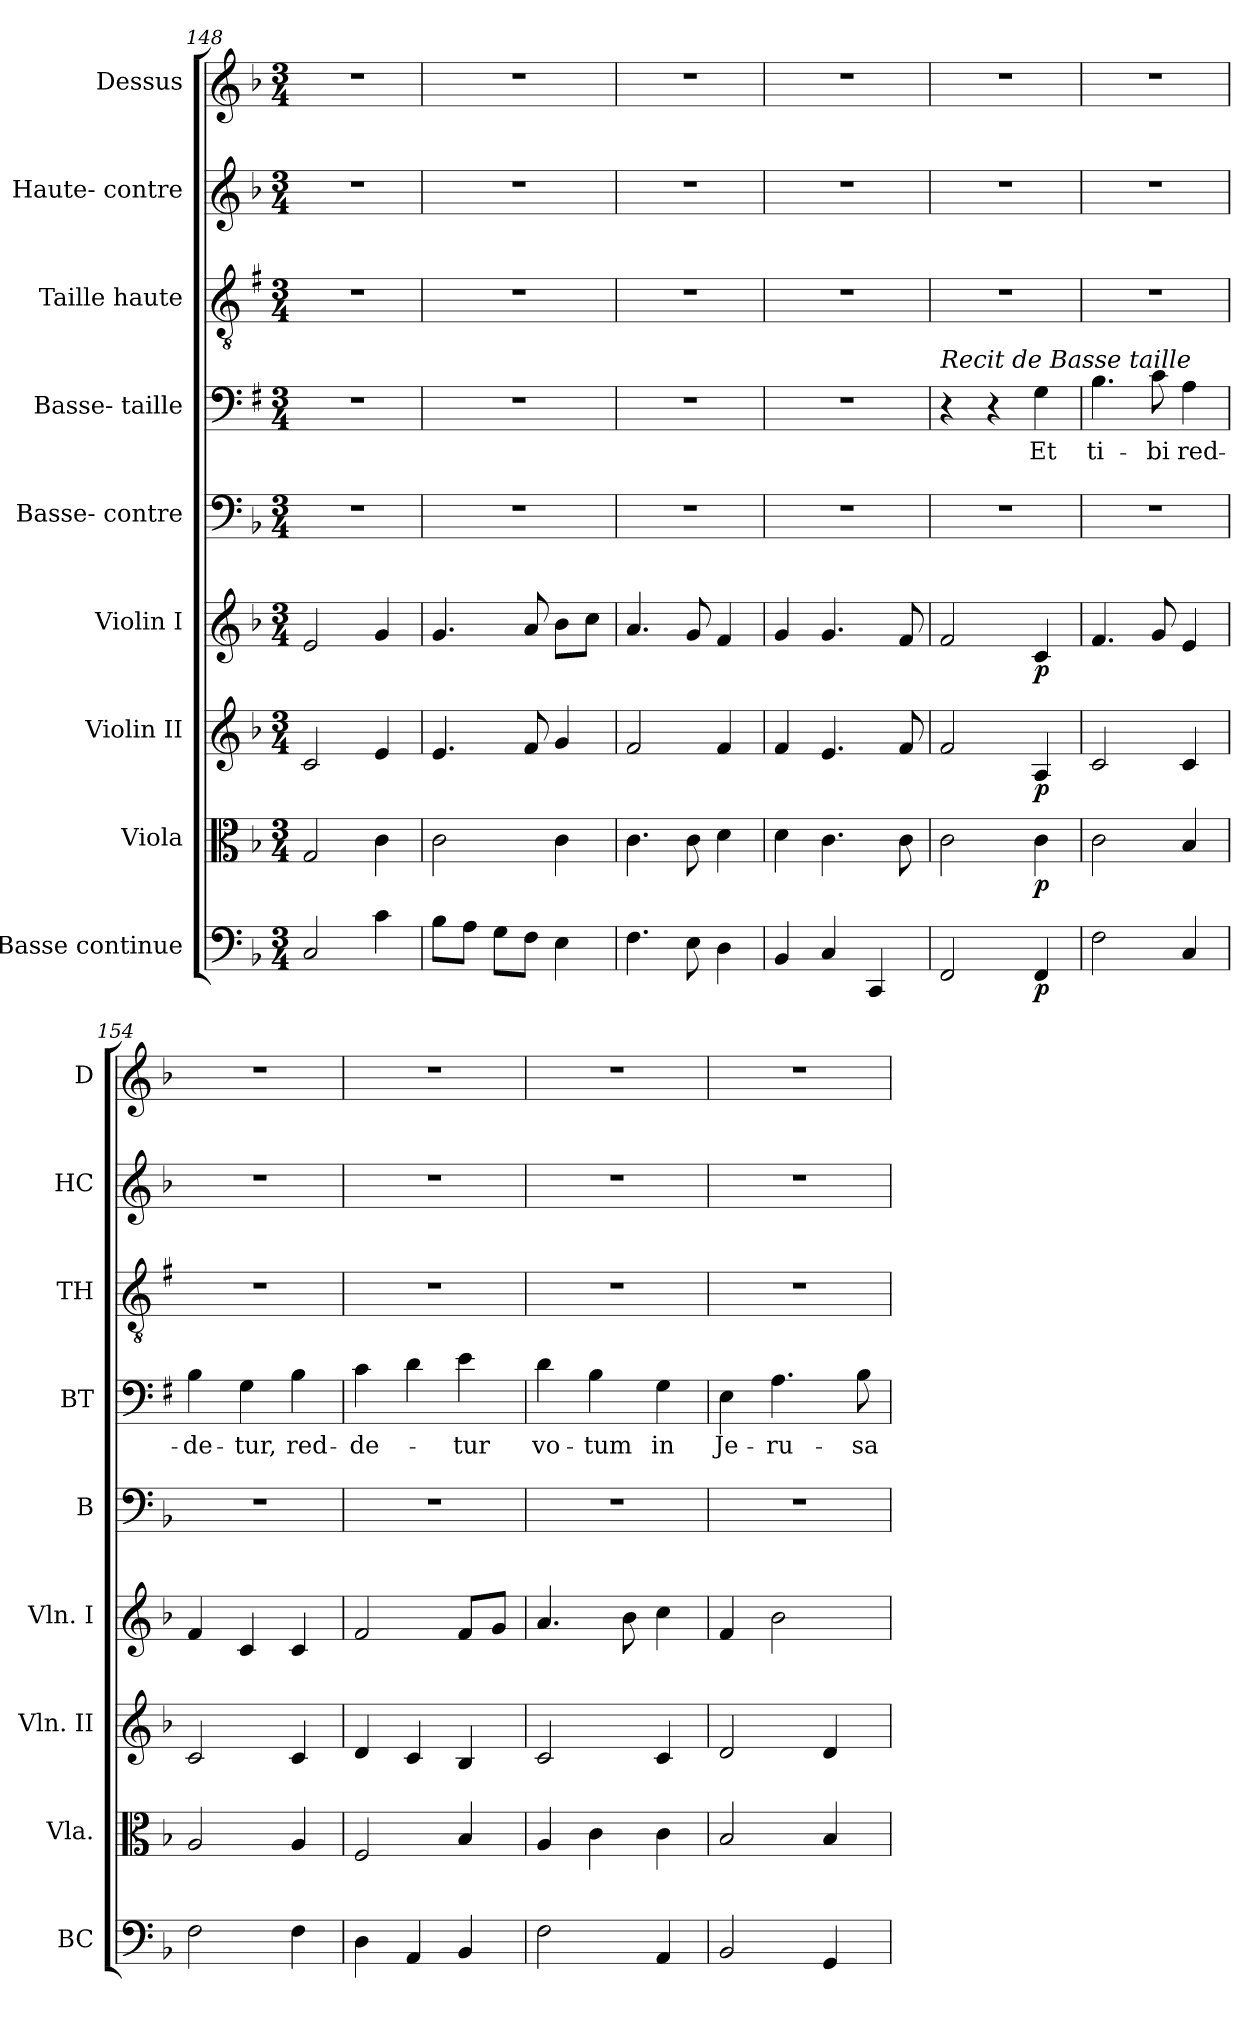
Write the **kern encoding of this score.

**kern	**dynam	**kern	**dynam	**kern	**dynam	**kern	**dynam	**kern	**kern	**text	**kern	**kern	**kern
*part9	*part9	*part8	*part8	*part7	*part7	*part6	*part6	*part5	*part4	*part4	*part3	*part2	*part1
*staff9	*staff9	*staff8	*staff8	*staff7	*staff7	*staff6	*staff6	*staff5	*staff4	*staff4	*staff3	*staff2	*staff1
*I"Basse  continue	*	*I"Viola	*	*I"Violin II	*	*I"Violin I	*	*I"Basse- contre	*I"Basse- taille	*	*I"Taille haute	*I"Haute- contre	*I"Dessus
*I'BC	*	*I'Vla.	*	*I'Vln. II	*	*I'Vln. I	*	*I'B	*I'BT	*	*I'TH	*I'HC	*I'D
*clefF4	*	*clefC3	*	*clefG2	*	*clefG2	*	*clefF4	*clefF4	*	*clefGv2	*clefG2	*clefG2
*	*	*	*	*	*	*	*	*	*ITrd1c2	*	*ITrd1c2	*	*
*k[b-]	*	*k[b-]	*	*k[b-]	*	*k[b-]	*	*k[b-]	*k[b-]	*	*k[b-]	*k[b-]	*k[b-]
*F:	*	*F:	*	*F:	*	*F:	*	*F:	*F:	*	*F:	*F:	*F:
*M3/4	*	*M3/4	*	*M3/4	*	*M3/4	*	*M3/4	*M3/4	*	*M3/4	*M3/4	*M3/4
=148	=148	=148	=148	=148	=148	=148	=148	=148	=148	=148	=148	=148	=148
2C/	.	2G/	.	2c/	.	2e>/	.	2.r	2.r	.	2.r	2.r	2.r
4c\	.	4c\	.	4e/	.	4g/	.	.	.	.	.	.	.
=149	=149	=149	=149	=149	=149	=149	=149	=149	=149	=149	=149	=149	=149
8B-\L	.	2c\	.	4.e/	.	4.g/	.	2.r	2.r	.	2.r	2.r	2.r
8A\J	.	.	.	.	.	.	.	.	.	.	.	.	.
8G\L	.	.	.	.	.	.	.	.	.	.	.	.	.
8F\J	.	.	.	8f/	.	8a/	.	.	.	.	.	.	.
4E\	.	4c\	.	4g/	.	8b-\L	.	.	.	.	.	.	.
.	.	.	.	.	.	8cc\J	.	.	.	.	.	.	.
=150	=150	=150	=150	=150	=150	=150	=150	=150	=150	=150	=150	=150	=150
4.F\	.	4.c\	.	2f/	.	4.a>/	.	2.r	2.r	.	2.r	2.r	2.r
8E\	.	8c\	.	.	.	8g/	.	.	.	.	.	.	.
4D\	.	4d\	.	4f/	.	4f/	.	.	.	.	.	.	.
=151	=151	=151	=151	=151	=151	=151	=151	=151	=151	=151	=151	=151	=151
4BB-/	.	4d\	.	4f/	.	4g/	.	2.r	2.r	.	2.r	2.r	2.r
4C/	.	4.c\	.	4.e>/	.	4.g>/	.	.	.	.	.	.	.
4CC/	.	.	.	.	.	.	.	.	.	.	.	.	.
.	.	8c\	.	8f/	.	8f/	.	.	.	.	.	.	.
!!LO:PB:g=z
=152	=152	=152	=152	=152	=152	=152	=152	=152	=152	=152	=152	=152	=152
!	!	!	!	!	!	!	!	!	!LO:TX:a:i:t=Recit de Basse taille	!	!	!	!
2FF/	.	2c\	.	2f/	.	2f/	.	2.r	4r	.	2.r	2.r	2.r
.	.	.	.	.	.	.	.	.	4r	.	.	.	.
!	!LO:DY:b	!	!LO:DY:b	!	!LO:DY:b	!	!LO:DY:b	!	!	!LO:LY:b	!	!	!
4FF/	p	4c\	p	4A/	p	4c/	p	.	4F\	Et	.	.	.
=153	=153	=153	=153	=153	=153	=153	=153	=153	=153	=153	=153	=153	=153
!	!	!	!	!	!	!	!	!	!	!LO:LY:b	!	!	!
2F\	.	2c\	.	2c/	.	4.f/	.	2.r	4.A\	ti-	2.r	2.r	2.r
!	!	!	!	!	!	!	!	!	!	!LO:LY:b	!	!	!
.	.	.	.	.	.	8g/	.	.	8B-\	-bi	.	.	.
!	!	!	!	!	!	!	!	!	!	!LO:LY:b	!	!	!
4C/	.	4B-/	.	4c/	.	4e/	.	.	4G\	red-	.	.	.
=154	=154	=154	=154	=154	=154	=154	=154	=154	=154	=154	=154	=154	=154
!	!	!	!	!	!	!	!	!	!	!LO:LY:b	!	!	!
2F\	.	2A/	.	2c/	.	4f/	.	2.r	4A\	-de-	2.r	2.r	2.r
!	!	!	!	!	!	!	!	!	!	!LO:LY:b	!	!	!
.	.	.	.	.	.	4c/	.	.	4F\	-tur,	.	.	.
!	!	!	!	!	!	!	!	!	!	!LO:LY:b	!	!	!
4F\	.	4A/	.	4c/	.	4c/	.	.	4A\	red-	.	.	.
=155	=155	=155	=155	=155	=155	=155	=155	=155	=155	=155	=155	=155	=155
!	!	!	!	!	!	!	!	!	!	!LO:LY:b	!	!	!
4D\	.	2F/	.	4d/	.	2f/	.	2.r	4B-\	-de-	2.r	2.r	2.r
4AA/	.	.	.	4c/	.	.	.	.	4c\	.	.	.	.
!	!	!	!	!	!	!	!	!	!	!LO:LY:b	!	!	!
4BB-/	.	4B-/	.	4B-/	.	8f/L	.	.	4d\	-tur	.	.	.
.	.	.	.	.	.	8g/J	.	.	.	.	.	.	.
=156	=156	=156	=156	=156	=156	=156	=156	=156	=156	=156	=156	=156	=156
!	!	!	!	!	!	!	!	!	!	!LO:LY:b	!	!	!
2F\	.	4A/	.	2c/	.	4.a/	.	2.r	4c\	vo-	2.r	2.r	2.r
!	!	!	!	!	!	!	!	!	!	!LO:LY:b	!	!	!
.	.	4c\	.	.	.	.	.	.	4A\	-tum	.	.	.
.	.	.	.	.	.	8b-\	.	.	.	.	.	.	.
!	!	!	!	!	!	!	!	!	!	!LO:LY:b	!	!	!
4AA/	.	4c\	.	4c/	.	4cc\	.	.	4F\	in	.	.	.
=157	=157	=157	=157	=157	=157	=157	=157	=157	=157	=157	=157	=157	=157
!	!	!	!	!	!	!	!	!	!	!LO:LY:b	!	!	!
2BB-/	.	2B-/	.	2d/	.	4f/	.	2.r	4D\	Je-	2.r	2.r	2.r
!	!	!	!	!	!	!	!	!	!	!LO:LY:b	!	!	!
.	.	.	.	.	.	2b-\	.	.	4.G\	-ru-	.	.	.
4GG/	.	4B-/	.	4d/	.	.	.	.	.	.	.	.	.
!	!	!	!	!	!	!	!	!	!	!LO:LY:b	!	!	!
.	.	.	.	.	.	.	.	.	8A\	-sa-	.	.	.
=	=	=	=	=	=	=	=	=	=	=	=	=	=
*-	*-	*-	*-	*-	*-	*-	*-	*-	*-	*-	*-	*-	*-
